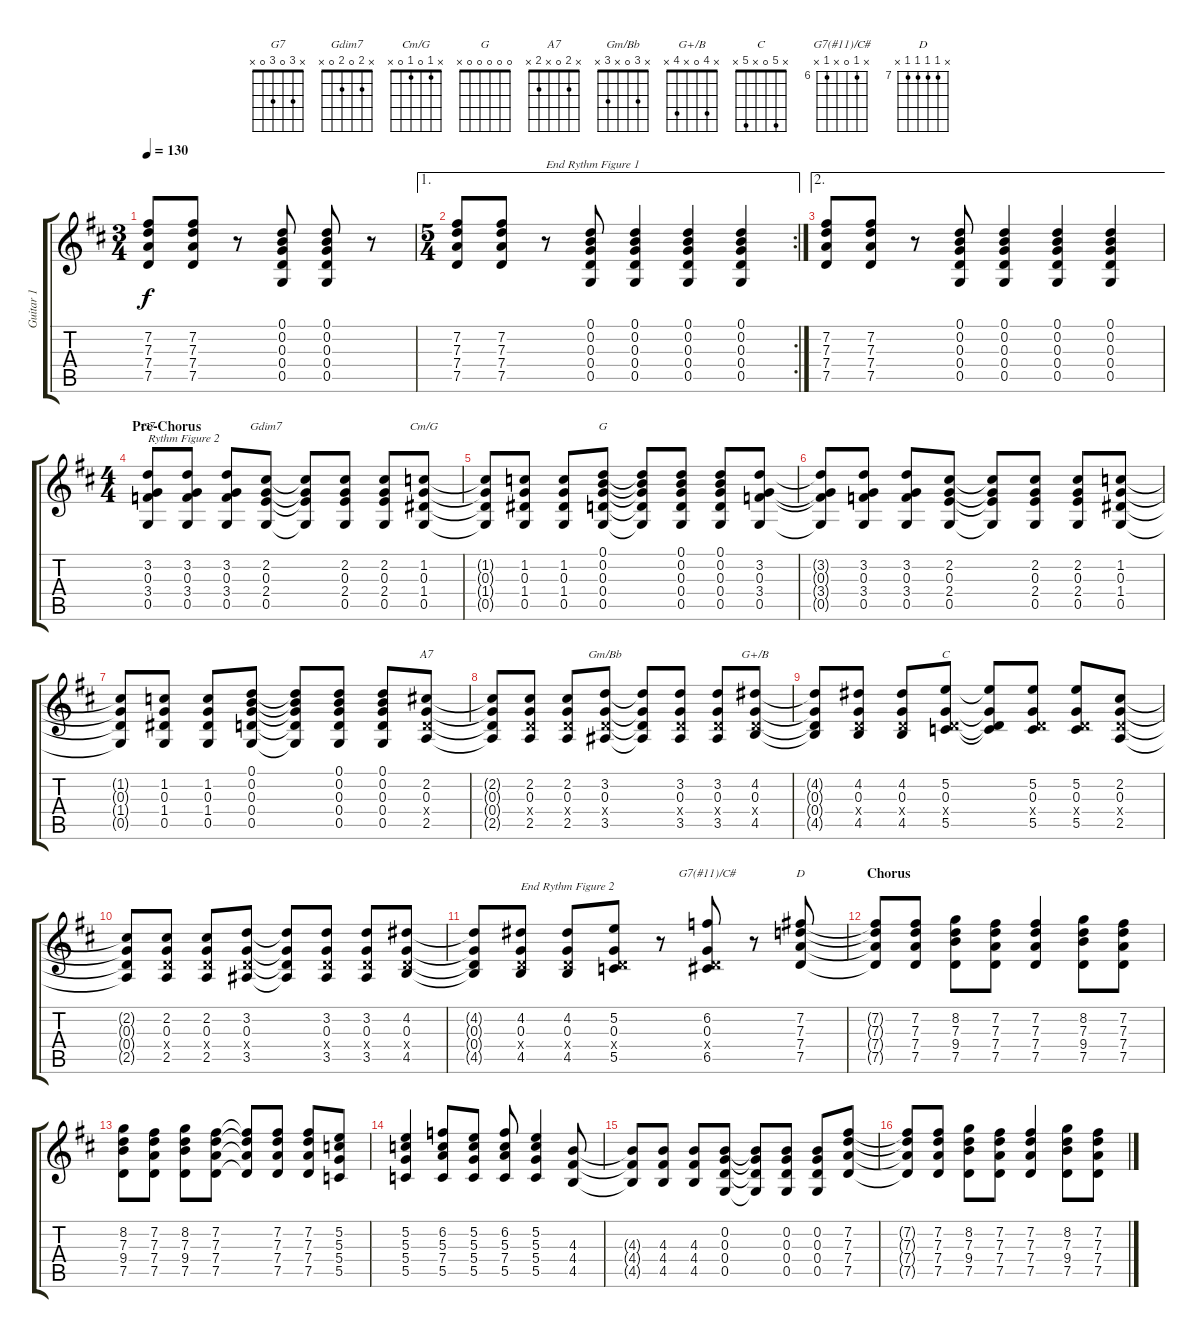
\track ("Guitar 1" "Guitar 1") {instrument distortionguitar}
\staff {score tabs}
\tuning (D4 B3 G3 D3 G2 D2) {hide}
\chord ("G7" x 3 0 3 0 x)
\chord ("Gdim7" x 2 0 2 0 x)
\chord ("Cm/G" x 1 0 1 0 x)
\chord ("G" 0 0 0 0 0 x)
\chord ("A7" x 2 0 x 2 x)
\chord ("Gm/Bb" x 3 0 x 3 x)
\chord ("G+/B" x 4 0 x 4 x)
\chord ("C" x 5 0 x 5 x)
\chord ("G7(#11)/C#" x 6 0 x 6 x) {firstfret 6}
\chord ("D" x 7 7 7 7 x) {firstfret 7}
\ts (3 4)
\tempo 130
\clef g2
\ks d
(7.2 7.3 7.4 7.5).8{dy f} (7.2 7.3 7.4 7.5).8 r.8 (0.1 0.2 0.3 0.4 0.5).8 (0.1 0.2 0.3 0.4 0.5).8 r.8 |
\ae 1
\rc 2
\ts (5 4)
(7.2 7.3 7.4 7.5).8 (7.2 7.3 7.4 7.5).8 r.8{txt "End Rythm Figure 1"} (0.1 0.2 0.3 0.4 0.5).8 (0.1 0.2 0.3 0.4 0.5).4 (0.1 0.2 0.3 0.4 0.5).4 (0.1 0.2 0.3 0.4 0.5).4 |
\ae 2
(7.2 7.3 7.4 7.5).8 (7.2 7.3 7.4 7.5).8 r.8 (0.1 0.2 0.3 0.4 0.5).8 (0.1 0.2 0.3 0.4 0.5).4 (0.1 0.2 0.3 0.4 0.5).4 (0.1 0.2 0.3 0.4 0.5).4 |
\ts (4 4)
\section ("" "Pre-Chorus")
(3.2 0.3 3.4 0.5).8{ch "G7" txt "Rythm Figure 2"} (3.2 0.3 3.4 0.5).8 (3.2 0.3 3.4 0.5).8 (2.2 0.3 2.4 0.5).8{ch "Gdim7"} (2.2{t} 0.3{t} 2.4{t} 0.5{t}).8 (2.2 0.3 2.4 0.5).8 (2.2 0.3 2.4 0.5).8 (1.2 0.3 1.4 0.5).8{ch "Cm/G"} |
(1.2{t} 0.3{t} 1.4{t} 0.5{t}).8 (1.2 0.3 1.4 0.5).8 (1.2 0.3 1.4 0.5).8 (0.1 0.2 0.3 0.4 0.5).8{ch "G"} (0.1{t} 0.2{t} 0.3{t} 0.4{t} 0.5{t}).8 (0.1 0.2 0.3 0.4 0.5).8 (0.1 0.2 0.3 0.4 0.5).8 (3.2 0.3 3.4 0.5).8 |
(3.2{t} 0.3{t} 3.4{t} 0.5{t}).8 (3.2 0.3 3.4 0.5).8 (3.2 0.3 3.4 0.5).8 (2.2 0.3 2.4 0.5).8 (2.2{t} 0.3{t} 2.4{t} 0.5{t}).8 (2.2 0.3 2.4 0.5).8 (2.2 0.3 2.4 0.5).8 (1.2 0.3 1.4 0.5).8 |
(1.2{t} 0.3{t} 1.4{t} 0.5{t}).8 (1.2 0.3 1.4 0.5).8 (1.2 0.3 1.4 0.5).8 (0.1 0.2 0.3 0.4 0.5).8 (0.1{t} 0.2{t} 0.3{t} 0.4{t} 0.5{t}).8 (0.1 0.2 0.3 0.4 0.5).8 (0.1 0.2 0.3 0.4 0.5).8 (2.2 0.3 0.4{x} 2.5).8{ch "A7"} |
(2.2{t} 0.3{t} 0.4{t} 2.5{t}).8 (2.2 0.3 0.4{x} 2.5).8 (2.2 0.3 0.4{x} 2.5).8 (3.2 0.3 0.4{x} 3.5).8{ch "Gm/Bb"} (3.2{t} 0.3{t} 0.4{t} 3.5{t}).8 (3.2 0.3 0.4{x} 3.5).8 (3.2 0.3 0.4{x} 3.5).8 (4.2 0.3 0.4{x} 4.5).8{ch "G+/B"} |
(4.2{t} 0.3{t} 0.4{t} 4.5{t}).8 (4.2 0.3 0.4{x} 4.5).8 (4.2 0.3 0.4{x} 4.5).8 (5.2 0.3 0.4{x} 5.5).8{ch "C"} (5.2{t} 0.3{t} 0.4{t} 5.5{t}).8 (5.2 0.3 0.4{x} 5.5).8 (5.2 0.3 0.4{x} 5.5).8 (2.2 0.3 0.4{x} 2.5).8 |
(2.2{t} 0.3{t} 0.4{t} 2.5{t}).8 (2.2 0.3 0.4{x} 2.5).8 (2.2 0.3 0.4{x} 2.5).8 (3.2 0.3 0.4{x} 3.5).8 (3.2{t} 0.3{t} 0.4{t} 3.5{t}).8 (3.2 0.3 0.4{x} 3.5).8 (3.2 0.3 0.4{x} 3.5).8 (4.2 0.3 0.4{x} 4.5).8 |
(4.2{t} 0.3{t} 0.4{t} 4.5{t}).8 (4.2 0.3 0.4{x} 4.5).8{txt "End Rythm Figure 2"} (4.2 0.3 0.4{x} 4.5).8 (5.2 0.3 0.4{x} 5.5).8 r.8 (6.2 0.3 0.4{x} 6.5).8{ch "G7(#11)/C#"} r.8 (7.2 7.3 7.4 7.5).8{ch "D"} |
\section ("" "Chorus")
(7.2{t} 7.3{t} 7.4{t} 7.5{t}).8 (7.2 7.3 7.4 7.5).8 (8.2 7.3 9.4 7.5).8 (7.2 7.3 7.4 7.5).8 (7.2 7.3 7.4 7.5).4 (8.2 7.3 9.4 7.5).8 (7.2 7.3 7.4 7.5).8 |
(8.2 7.3 9.4 7.5).8 (7.2 7.3 7.4 7.5).8 (8.2 7.3 9.4 7.5).8 (7.2 7.3 7.4 7.5).8 (7.2{t} 7.3{t} 7.4{t} 7.5{t}).8 (7.2 7.3 7.4 7.5).8 (7.2 7.3 7.4 7.5).8 (5.2 5.3 5.4 5.5).8 |
(5.2 5.3 5.4 5.5).4 (6.2 5.3 7.4 5.5).8 (5.2 5.3 5.4 5.5).8 (6.2 5.3 7.4 5.5).8 (5.2 5.3 5.4 5.5).4 (4.3 4.4 4.5).8 |
(4.3{t} 4.4{t} 4.5{t}).8 (4.3 4.4 4.5).8 (4.3 4.4 4.5).8 (0.2 0.3 0.4 0.5).8 (0.2{t} 0.3{t} 0.4{t} 0.5{t}).8 (0.2 0.3 0.4 0.5).8 (0.2 0.3 0.4 0.5).8 (7.2 7.3 7.4 7.5).8 |
(7.2{t} 7.3{t} 7.4{t} 7.5{t}).8 (7.2 7.3 7.4 7.5).8 (8.2 7.3 9.4 7.5).8 (7.2 7.3 7.4 7.5).8 (7.2 7.3 7.4 7.5).4 (8.2 7.3 9.4 7.5).8 (7.2 7.3 7.4 7.5).8
